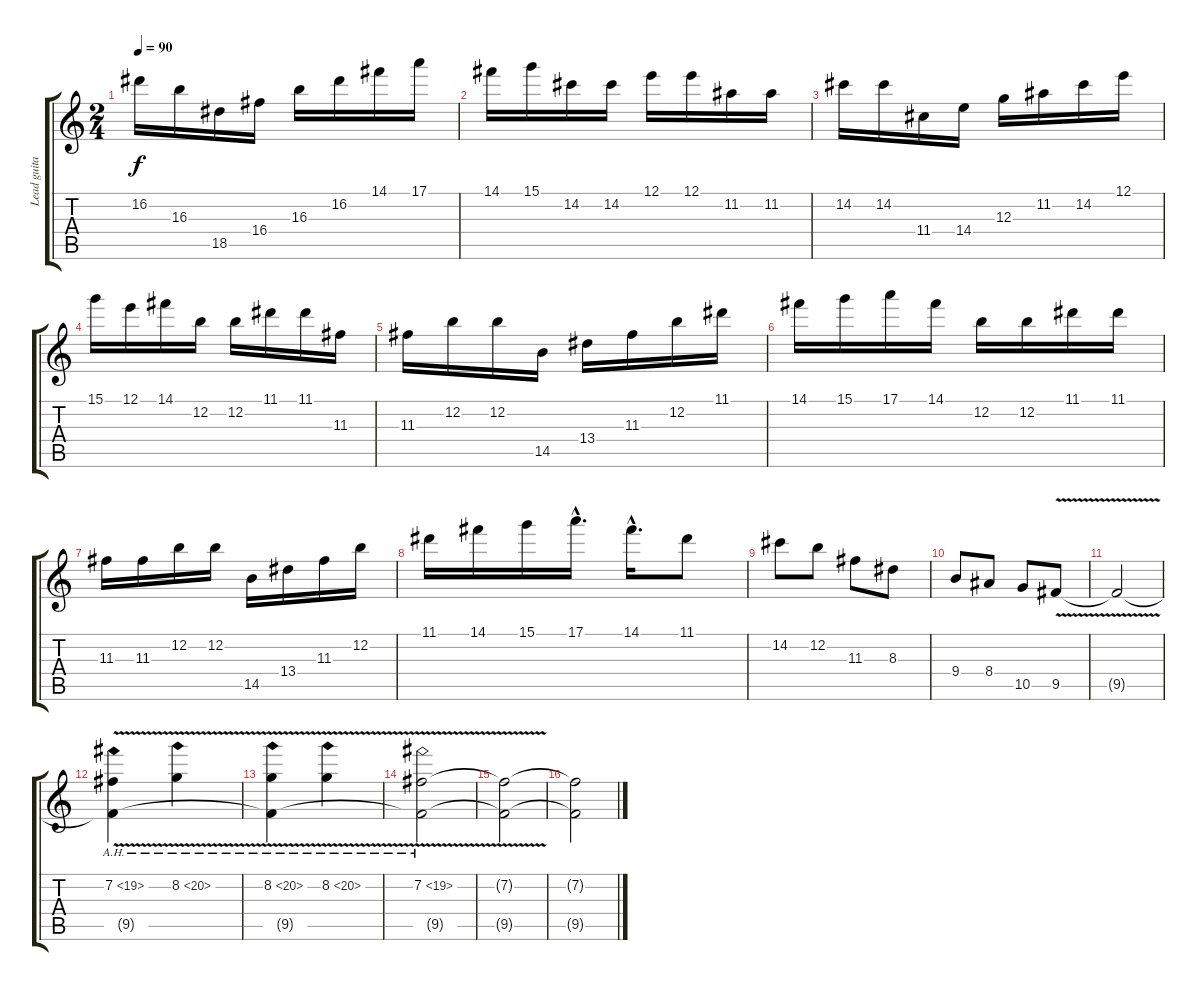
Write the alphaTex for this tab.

\track ("Lead guitar (Luca Turilli)" "Lead guita") {instrument overdrivenguitar}
\staff {score tabs}
\tuning (E4 B3 G3 D3 A2 E2) {hide}
\ts (2 4)
\tempo 90
\clef g2
\ks c
16.2.16{dy f} 16.3.16 18.5.16 16.4.16 16.3.16 16.2.16 14.1.16 17.1.16 |
14.1.16 15.1.16 14.2.16 14.2.16 12.1.16 12.1.16 11.2.16 11.2.16 |
14.2.16 14.2.16 11.4.16 14.4.16 12.3.16 11.2.16 14.2.16 12.1.16 |
15.1.16 12.1.16 14.1.16 12.2.16 12.2.16 11.1.16 11.1.16 11.3.16 |
11.3.16 12.2.16 12.2.16 14.5.16 13.4.16 11.3.16 12.2.16 11.1.16 |
14.1.16 15.1.16 17.1.16 14.1.16 12.2.16 12.2.16 11.1.16 11.1.16 |
11.3.16 11.3.16 12.2.16 12.2.16 14.5.16 13.4.16 11.3.16 12.2.16 |
11.1.16 14.1.16 15.1.16 17.1{hac}.16{d} 14.1{hac}.16{d} 11.1.8 |
14.2.8 12.2.8 11.3.8 8.3.8 |
9.4.8 8.4.8 10.5.8 9.5{v}.8 |
9.5{t}.2 |
(7.2{ah 12 v} 9.5{t}).4 8.2{ah 12 v}.4 |
(8.2{ah 12 v} 9.5{t}).4 8.2{ah 12 v}.4 |
(7.2{ah 12 v} 9.5{t}).2 |
(7.2{t} 9.5{t}).2{volume 0} |
(7.2{t} 9.5{t}).2
